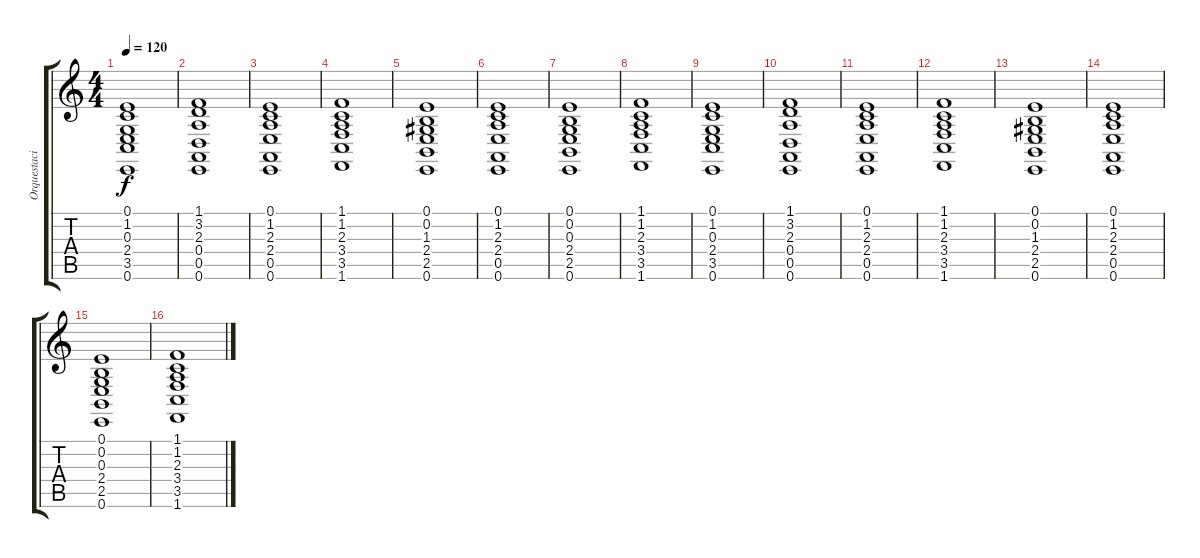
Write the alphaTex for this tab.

\track ("Orquestacion" "Orquestaci") {instrument stringensemble1}
\staff {score tabs}
\tuning (E4 B3 G3 D3 A2 E2) {hide}
\ts (4 4)
\tempo 120
\clef g2
\ks c
(0.1 1.2 0.3 2.4 3.5 0.6).1{dy f} |
(1.1 3.2 2.3 0.4 0.5 0.6).1 |
(0.1 1.2 2.3 2.4 0.5 0.6).1 |
(1.1 1.2 2.3 3.4 3.5 1.6).1 |
(0.1 0.2 1.3 2.4 2.5 0.6).1 |
(0.1 1.2 2.3 2.4 0.5 0.6).1{volume 16} |
(0.1 0.2 0.3 2.4 2.5 0.6).1 |
(1.1 1.2 2.3 3.4 3.5 1.6).1 |
(0.1 1.2 0.3 2.4 3.5 0.6).1 |
(1.1 3.2 2.3 0.4 0.5 0.6).1 |
(0.1 1.2 2.3 2.4 0.5 0.6).1 |
(1.1 1.2 2.3 3.4 3.5 1.6).1 |
(0.1 0.2 1.3 2.4 2.5 0.6).1 |
(0.1 1.2 2.3 2.4 0.5 0.6).1{volume 16} |
(0.1 0.2 0.3 2.4 2.5 0.6).1 |
(1.1 1.2 2.3 3.4 3.5 1.6).1
